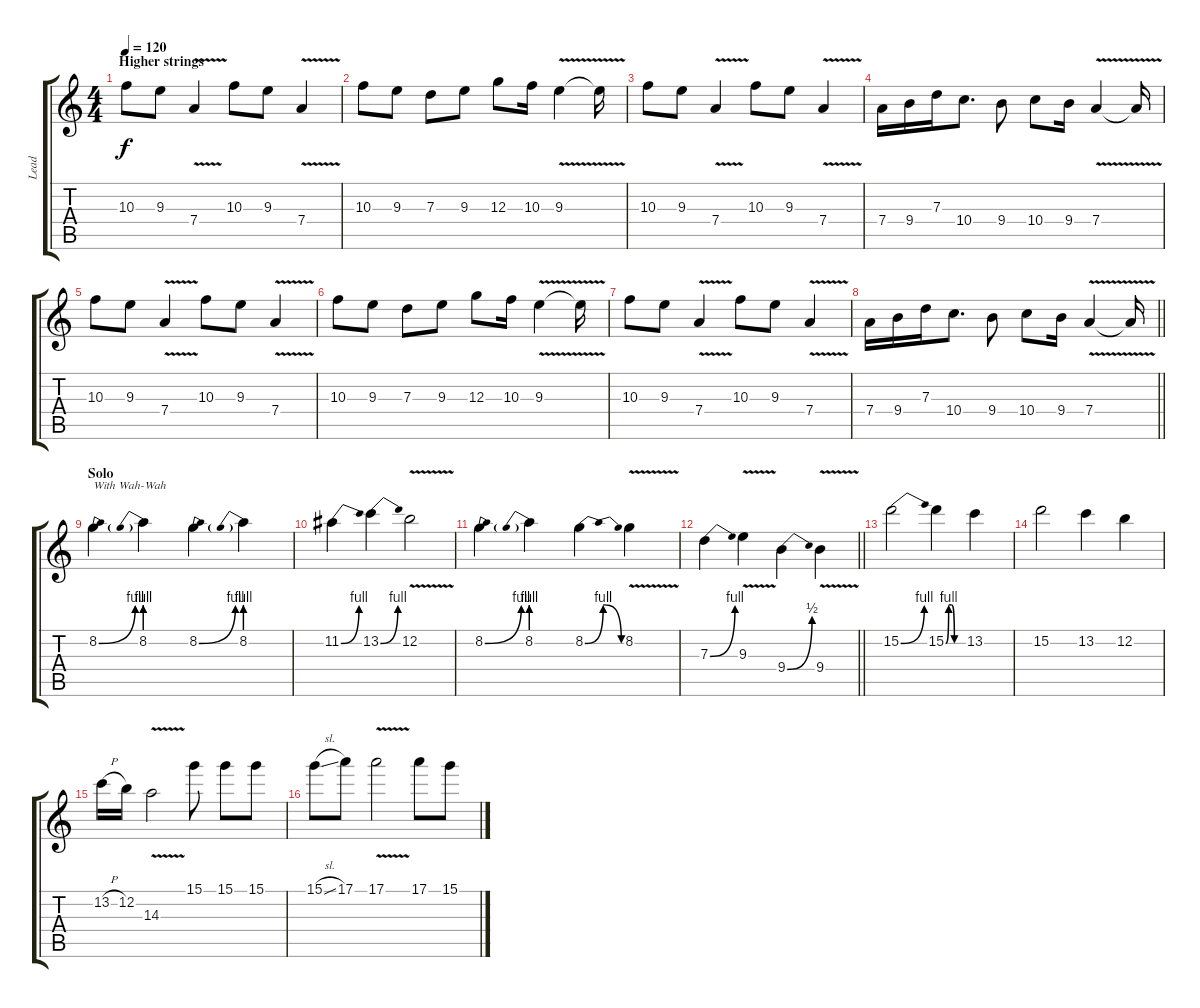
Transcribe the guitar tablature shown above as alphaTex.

\track ("Lead" "Lead") {instrument distortionguitar}
\staff {score tabs}
\tuning (E4 B3 G3 D3 A2 E2) {hide}
\ts (4 4)
\section ("" "Higher strings")
\tempo 120
\clef g2
\ks c
10.3.8{dy f} 9.3.8 7.4{v}.4 10.3.8 9.3.8 7.4{v}.4 |
10.3.8 9.3.8 7.3.8 9.3.8 12.3.8 10.3.16 9.3{v}.4 9.3{t}.16 |
10.3.8 9.3.8 7.4{v}.4 10.3.8 9.3.8 7.4{v}.4 |
7.4.16 9.4.16 7.3.16 10.4.8{d} 9.4.8 10.4.8 9.4.16 7.4{v}.4 7.4{t}.16 |
10.3.8 9.3.8 7.4{v}.4 10.3.8 9.3.8 7.4{v}.4 |
10.3.8 9.3.8 7.3.8 9.3.8 12.3.8 10.3.16 9.3{v}.4 9.3{t}.16 |
10.3.8 9.3.8 7.4{v}.4 10.3.8 9.3.8 7.4{v}.4 |
\barLineRight lightlight
7.4.16 9.4.16 7.3.16 10.4.8{d} 9.4.8 10.4.8 9.4.16 7.4{v}.4 7.4{t}.16 |
\section ("" "Solo")
8.2{be (bend 0 0 60 4)}.4{txt "With Wah-Wah"} 8.2{be (prebend 0 4 60 4)}.4 8.2{be (bend 0 0 60 4)}.4 8.2{be (prebend 0 4 60 4)}.4 |
11.2{be (bend 0 0 60 4)}.4 13.2{be (bend 0 0 60 4)}.4 12.2{v}.2 |
8.2{be (bend 0 0 60 4)}.4 8.2{be (prebend 0 4 60 4)}.4 8.2{be (bendrelease 0 0 10 4 25 4 60 0)}.4 8.2{v}.4 |
\barLineRight lightlight
7.3{be (bend 0 0 60 4)}.4 9.3{v}.4 9.4{be (bend 0 0 60 2)}.4 9.4{v}.4 |
15.2{be (bend 0 0 60 4)}.2 15.2{be (custom 0 0 10 4 20 4 30 0 60 0)}.4 13.2.4 |
15.2.2 13.2.4 12.2.4 |
13.2{h}.16 12.2.16 14.3{v}.2 15.1.8 15.1.8 15.1.8 |
15.1{sl}.8 17.1.8 17.1{v}.2 17.1.8 15.1.8
